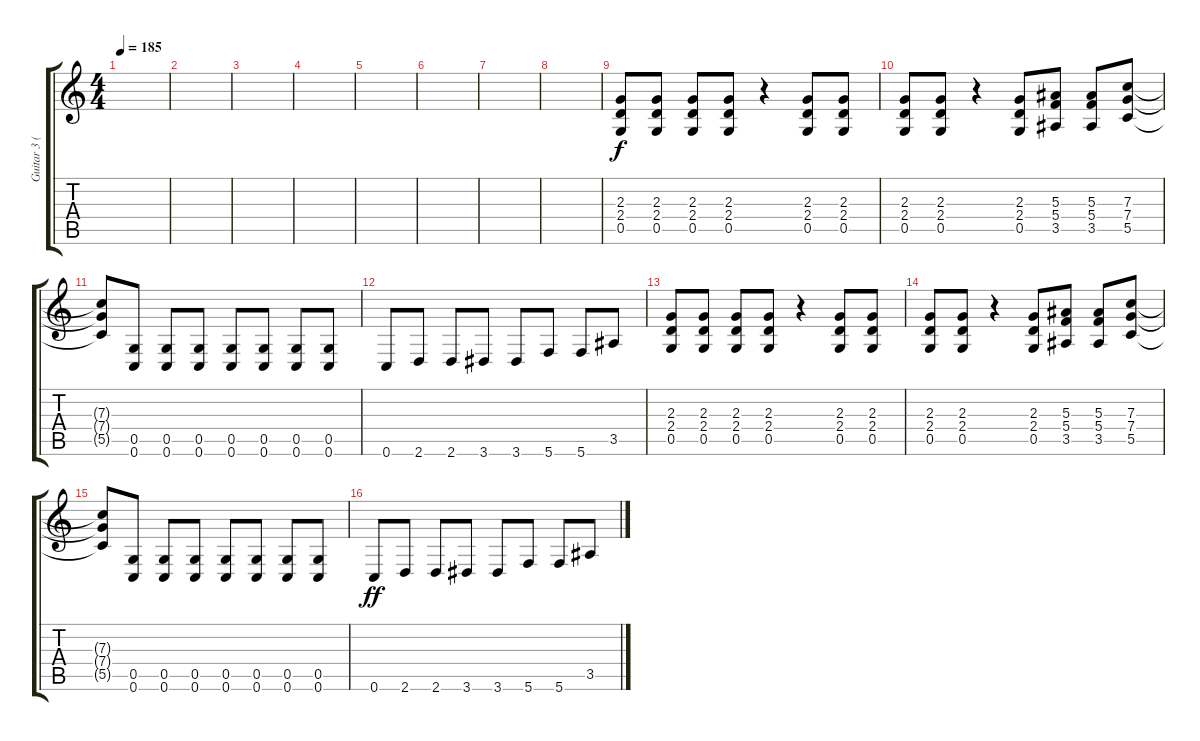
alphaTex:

\track ("Guitar 3 (Rhytm)" "Guitar 3 (") {instrument distortionguitar}
\staff {score tabs}
\tuning (D4 A3 F3 C3 G2 C2) {hide}
\ts (4 4)
\tempo 185
\clef g2
\ks c
|
|
|
|
|
|
|
|
(2.3 2.4 0.5).8 (2.3 2.4 0.5).8 (2.3 2.4 0.5).8 (2.3 2.4 0.5).8 r.4 (2.3 2.4 0.5).8 (2.3 2.4 0.5).8 |
(2.3 2.4 0.5).8 (2.3 2.4 0.5).8 r.4 (2.3 2.4 0.5).8 (5.3 5.4 3.5).8 (5.3 5.4 3.5).8 (7.3 7.4 5.5).8 |
(7.3{t} 7.4{t} 5.5{t}).8 (0.5 0.6).8 (0.5 0.6).8 (0.5 0.6).8 (0.5 0.6).8 (0.5 0.6).8 (0.5 0.6).8 (0.5 0.6).8 |
0.6.8 2.6.8 2.6.8 3.6.8 3.6.8 5.6.8 5.6.8 3.5.8 |
(2.3 2.4 0.5).8 (2.3 2.4 0.5).8 (2.3 2.4 0.5).8 (2.3 2.4 0.5).8 r.4 (2.3 2.4 0.5).8 (2.3 2.4 0.5).8 |
(2.3 2.4 0.5).8 (2.3 2.4 0.5).8 r.4 (2.3 2.4 0.5).8 (5.3 5.4 3.5).8 (5.3 5.4 3.5).8 (7.3 7.4 5.5).8 |
(7.3{t} 7.4{t} 5.5{t}).8 (0.5 0.6).8 (0.5 0.6).8 (0.5 0.6).8 (0.5 0.6).8 (0.5 0.6).8 (0.5 0.6).8 (0.5 0.6).8 |
0.6.8{dy ff} 2.6.8 2.6.8 3.6.8 3.6.8 5.6.8 5.6.8 3.5.8
